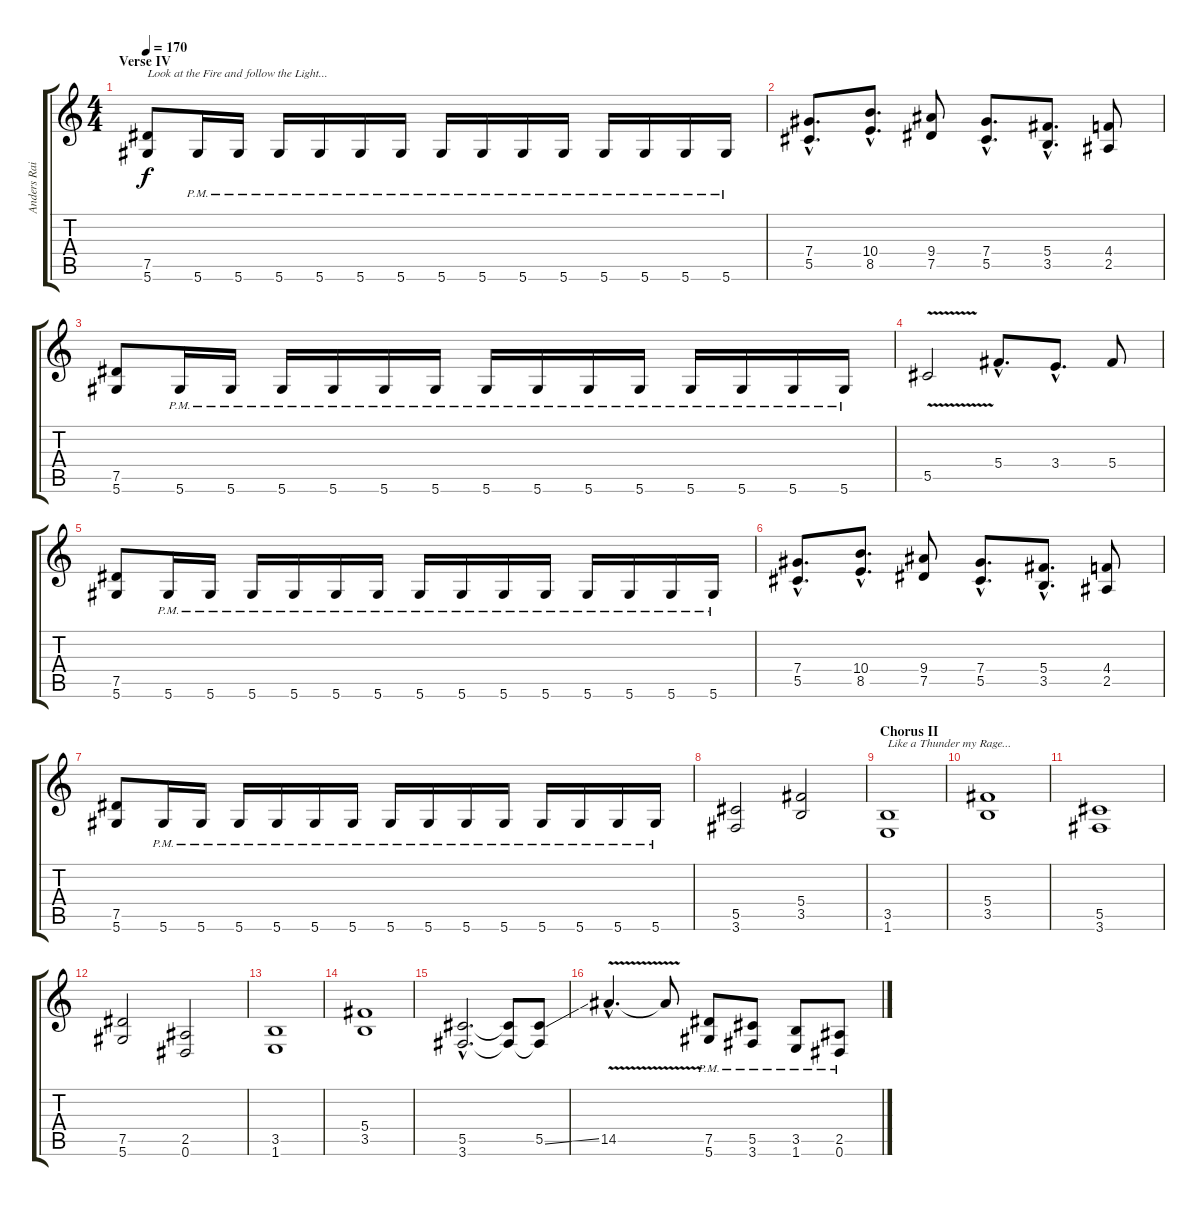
\track ("Anders Rain" "Anders Rai") {instrument distortionguitar}
\staff {score tabs}
\tuning (Eb4 Bb3 Gb3 Db3 Ab2 Eb2) {hide}
\ts (4 4)
\section ("" "Verse IV")
\tempo 170
\clef g2
\ks c
(7.5 5.6).8{txt "Look at the Fire and follow the Light..." dy f} 5.6{pm}.16 5.6{pm}.16 5.6{pm}.16 5.6{pm}.16 5.6{pm}.16 5.6{pm}.16 5.6{pm}.16 5.6{pm}.16 5.6{pm}.16 5.6{pm}.16 5.6{pm}.16 5.6{pm}.16 5.6{pm}.16 5.6{pm}.16 |
(7.4{hac} 5.5{hac}).8{d} (10.4{hac} 8.5{hac}).8{d} (9.4 7.5).8 (7.4{hac} 5.5{hac}).8{d} (5.4{hac} 3.5{hac}).8{d} (4.4 2.5).8 |
(7.5 5.6).8 5.6{pm}.16 5.6{pm}.16 5.6{pm}.16 5.6{pm}.16 5.6{pm}.16 5.6{pm}.16 5.6{pm}.16 5.6{pm}.16 5.6{pm}.16 5.6{pm}.16 5.6{pm}.16 5.6{pm}.16 5.6{pm}.16 5.6{pm}.16 |
5.5{v}.2 5.4{hac}.8{d} 3.4{hac}.8{d} 5.4.8 |
(7.5 5.6).8 5.6{pm}.16 5.6{pm}.16 5.6{pm}.16 5.6{pm}.16 5.6{pm}.16 5.6{pm}.16 5.6{pm}.16 5.6{pm}.16 5.6{pm}.16 5.6{pm}.16 5.6{pm}.16 5.6{pm}.16 5.6{pm}.16 5.6{pm}.16 |
(7.4{hac} 5.5{hac}).8{d} (10.4{hac} 8.5{hac}).8{d} (9.4 7.5).8 (7.4{hac} 5.5{hac}).8{d} (5.4{hac} 3.5{hac}).8{d} (4.4 2.5).8 |
(7.5 5.6).8 5.6{pm}.16 5.6{pm}.16 5.6{pm}.16 5.6{pm}.16 5.6{pm}.16 5.6{pm}.16 5.6{pm}.16 5.6{pm}.16 5.6{pm}.16 5.6{pm}.16 5.6{pm}.16 5.6{pm}.16 5.6{pm}.16 5.6{pm}.16 |
(5.5 3.6).2 (5.4 3.5).2 |
\section ("" "Chorus II")
(3.5 1.6).1{txt "Like a Thunder my Rage..."} |
(5.4 3.5).1 |
(5.5 3.6).1 |
(7.5 5.6).2 (2.5 0.6).2 |
(3.5 1.6).1 |
(5.4 3.5).1 |
(5.5{hac} 3.6{hac}).2{d} (5.5{t} 3.6{t}).8 (5.5{ss} 3.6{t}).8 |
14.5{v hac}.4{d} 14.5{t}.8 (7.5{pm} 5.6{pm}).8 (5.5{pm} 3.6{pm}).8 (3.5{pm} 1.6{pm}).8 (2.5{pm} 0.6{pm}).8
